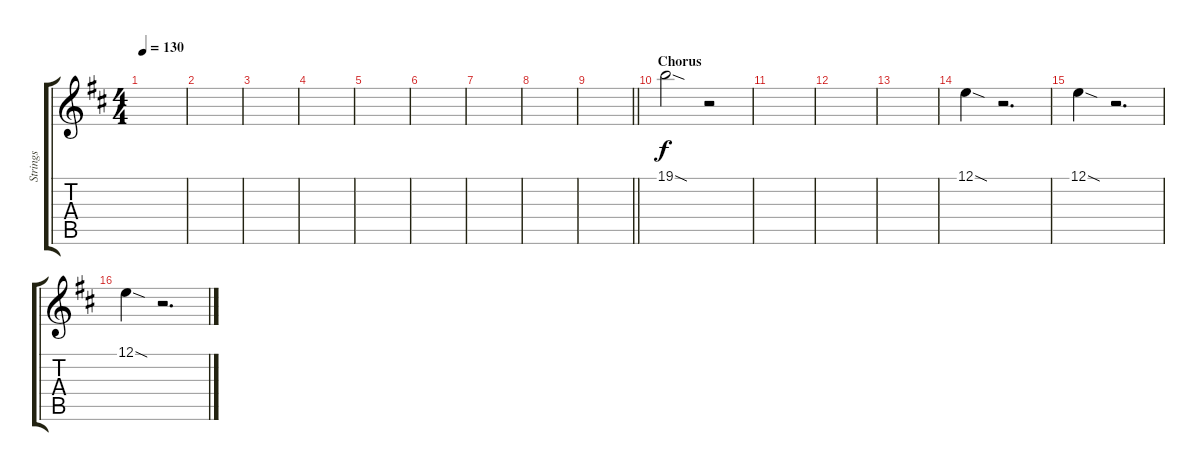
\track ("Strings" "Strings") {instrument stringensemble1}
\staff {score tabs}
\tuning (E4 B3 G3 D3 A2 E2) {hide}
\ts (4 4)
\tempo 130
\clef g2
\ks d
|
|
|
|
|
|
|
|
\barLineRight lightlight
|
\section ("" "Chorus")
19.1{sod}.2 r.2 |
|
|
|
12.1{sod}.4 r.2{d} |
12.1{sod}.4 r.2{d} |
12.1{sod}.4 r.2{d}
